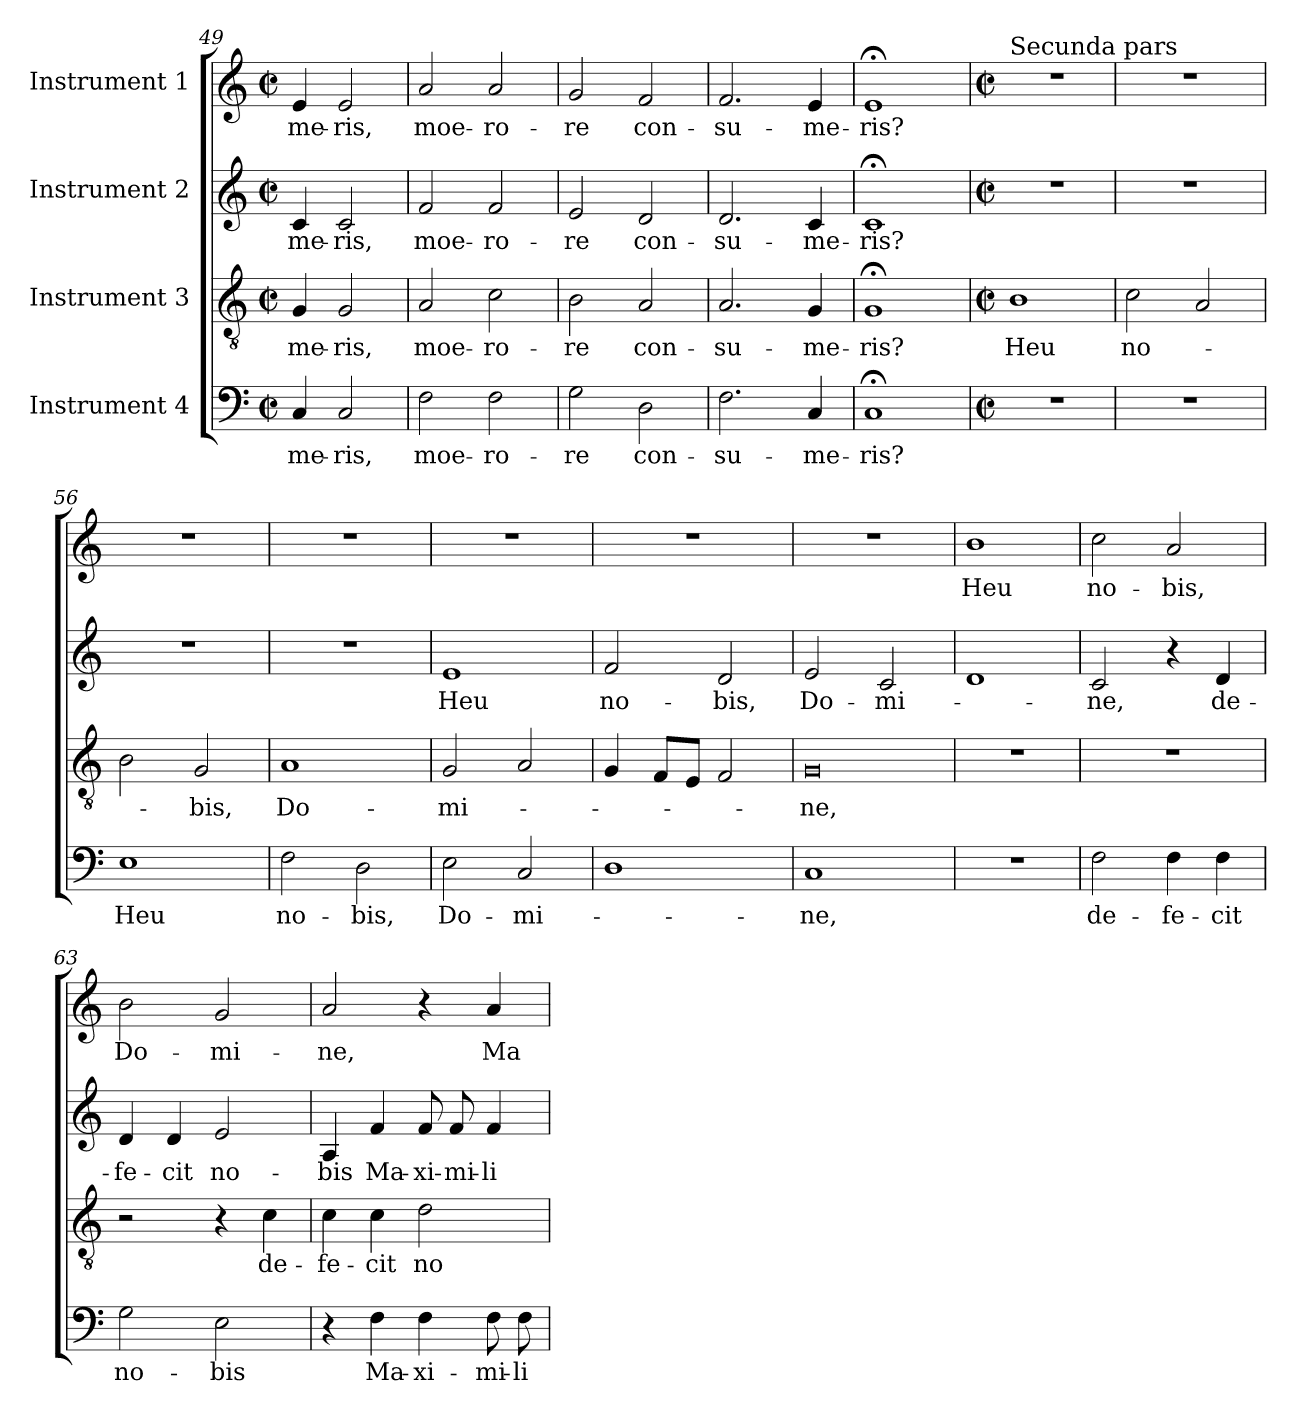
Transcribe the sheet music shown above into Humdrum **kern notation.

**kern	**text	**kern	**text	**kern	**text	**kern	**text
*part4	*part4	*part3	*part3	*part2	*part2	*part1	*part1
*staff4	*staff4	*staff3	*staff3	*staff2	*staff2	*staff1	*staff1
*I"Instrument 4	*	*I"Instrument 3	*	*I"Instrument 2	*	*I"Instrument 1	*
*clefF4	*	*clefGv2	*	*clefG2	*	*clefG2	*
*M2/2	*	*M2/2	*	*M2/2	*	*M2/2	*
*met(c|)	*	*met(c|)	*	*met(c|)	*	*met(c|)	*
=49	=49	=49	=49	=49	=49	=49	=49
!	!LO:LY:b	!	!LO:LY:b	!	!LO:LY:b	!	!LO:LY:b
4C/	-me-	4G/	-me-	4c/	-me-	4e/	-me-
!	!LO:LY:b:rj	!	!LO:LY:b:rj	!	!LO:LY:b:rj	!	!LO:LY:b:rj
2C/	-ris,	2G/	-ris,	2c/	-ris,	2e/	-ris,
=50	=50	=50	=50	=50	=50	=50	=50
!	!LO:LY:b:cj	!	!LO:LY:b:cj	!	!LO:LY:b:cj	!	!LO:LY:b:cj
2F\	moe-	2A/	moe-	2f/	moe-	2a/	moe-
!	!LO:LY:b:rj	!	!LO:LY:b:rj	!	!LO:LY:b:rj	!	!LO:LY:b:rj
2F\	-ro-	2c\	-ro-	2f/	-ro-	2a/	-ro-
=51	=51	=51	=51	=51	=51	=51	=51
!	!LO:LY:b:cj	!	!LO:LY:b:cj	!	!LO:LY:b:cj	!	!LO:LY:b:cj
2G\	-re	2B\	-re	2e/	-re	2g/	-re
!	!LO:LY:b:cj	!	!LO:LY:b:cj	!	!LO:LY:b:cj	!	!LO:LY:b:cj
2D\	con-	2A/	con-	2d/	con-	2f/	con-
=52	=52	=52	=52	=52	=52	=52	=52
!	!LO:LY:b	!	!LO:LY:b	!	!LO:LY:b	!	!LO:LY:b
2.F\	-su-	2.A/	-su-	2.d/	-su-	2.f/	-su-
!	!LO:LY:b:rj	!	!LO:LY:b:rj	!	!LO:LY:b:rj	!	!LO:LY:b:rj
4C/	-me-	4G/	-me-	4c/	-me-	4e/	-me-
=53	=53	=53	=53	=53	=53	=53	=53
!	!LO:LY:b:cj	!	!LO:LY:b:cj	!	!LO:LY:b:cj	!	!LO:LY:b:cj
1C;<	-ris?	1G;<	-ris?	1c;<	-ris?	1e;<	-ris?
!!LO:LB:g=z
=54	=54	=54	=54	=54	=54	=54	=54
*M2/2	*	*M2/2	*	*M2/2	*	*M2/2	*
*met(c|)	*	*met(c|)	*	*met(c|)	*	*met(c|)	*
!	!	!	!	!	!	!LO:TX:a:t=Secunda pars	!
!	!	!	!LO:LY:b:cj	!	!	!	!
1r	.	1B	Heu	1r	.	1r	.
=55	=55	=55	=55	=55	=55	=55	=55
!	!	!	!LO:LY:b:cj	!	!	!	!
1r	.	2c\	no-	1r	.	1r	.
.	.	2A/	.	.	.	.	.
=56	=56	=56	=56	=56	=56	=56	=56
!	!LO:LY:b:cj	!	!	!	!	!	!
1E	Heu	2B\	.	1r	.	1r	.
!	!	!	!LO:LY:b:cj	!	!	!	!
.	.	2G/	-bis,	.	.	.	.
=57	=57	=57	=57	=57	=57	=57	=57
!	!LO:LY:b:cj	!	!LO:LY:b:cj	!	!	!	!
2F\	no-	1A	Do-	1r	.	1r	.
!	!LO:LY:b:cj	!	!	!	!	!	!
2D\	-bis,	.	.	.	.	.	.
=58	=58	=58	=58	=58	=58	=58	=58
!	!LO:LY:b:cj	!	!LO:LY:b:cj	!	!LO:LY:b:cj	!	!
2E\	Do-	2G/	-mi-	1e	Heu	1r	.
!	!LO:LY:b:cj	!	!	!	!	!	!
2C/	-mi-	2A/	.	.	.	.	.
=59	=59	=59	=59	=59	=59	=59	=59
!	!	!	!	!	!LO:LY:b:cj	!	!
1D	.	4G/	.	2f/	no-	1r	.
.	.	8F/L	.	.	.	.	.
.	.	8E/J	.	.	.	.	.
!	!	!	!	!	!LO:LY:b:cj	!	!
.	.	2F/	.	2d/	-bis,	.	.
=60	=60	=60	=60	=60	=60	=60	=60
!	!LO:LY:b:cj	!LO:N:vis=0	!LO:LY:b:cj	!	!LO:LY:b:cj	!	!
1C	-ne,	1G	-ne,	2e/	Do-	1r	.
!	!	!	!	!	!LO:LY:b:cj	!	!
.	.	.	.	2c/	-mi-	.	.
=61	=61	=61	=61	=61	=61	=61	=61
!	!	!	!	!	!	!	!LO:LY:b:cj
1r	.	1r	.	1d	.	1b	Heu
!!LO:PB:g=z
=62	=62	=62	=62	=62	=62	=62	=62
!	!LO:LY:b:cj	!	!	!	!LO:LY:b:cj	!	!LO:LY:b:cj
2F\	de-	1r	.	2c/	-ne,	2cc\	no-
!	!LO:LY:b:cj	!	!	!	!	!	!LO:LY:b:cj
4F\	-fe-	.	.	4r	.	2a/	-bis,
!	!LO:LY:b:cj	!	!	!	!LO:LY:b:cj	!	!
4F\	-cit	.	.	4d/	de-	.	.
=63	=63	=63	=63	=63	=63	=63	=63
!	!LO:LY:b:cj	!	!	!	!LO:LY:b:cj	!	!LO:LY:b:cj
2G\	no-	2r	.	4d/	-fe-	2b\	Do-
!	!	!	!	!	!LO:LY:b:cj	!	!
.	.	.	.	4d/	-cit	.	.
!	!LO:LY:b:cj	!	!	!	!LO:LY:b:cj	!	!LO:LY:b:cj
2E\	-bis	4r	.	2e/	no-	2g/	-mi-
!	!	!	!LO:LY:b:cj	!	!	!	!
.	.	4c\	de-	.	.	.	.
=64	=64	=64	=64	=64	=64	=64	=64
!	!	!	!LO:LY:b:cj	!	!LO:LY:b:cj	!	!LO:LY:b:cj
4r	.	4c\	-fe-	4A/	-bis	2a/	-ne,
!	!LO:LY:b:cj	!	!LO:LY:b:cj	!	!LO:LY:b:cj	!	!
4F\	Ma-	4c\	-cit	4f/	Ma-	.	.
!	!LO:LY:b:cj	!	!LO:LY:b:cj	!	!LO:LY:b	!	!
4F\	-xi-	2d\	no-	8f/	-xi-	4r	.
!	!	!	!	!	!LO:LY:b:cj	!	!
.	.	.	.	8f/	-mi-	.	.
!	!LO:LY:b	!	!	!	!LO:LY:b:rj	!	!LO:LY:b:cj
8F\	-mi-	.	.	4f/	-li-	4a/	Ma-
!	!LO:LY:b:rj	!	!	!	!	!	!
8F\	-li-	.	.	.	.	.	.
=	=	=	=	=	=	=	=
*-	*-	*-	*-	*-	*-	*-	*-
